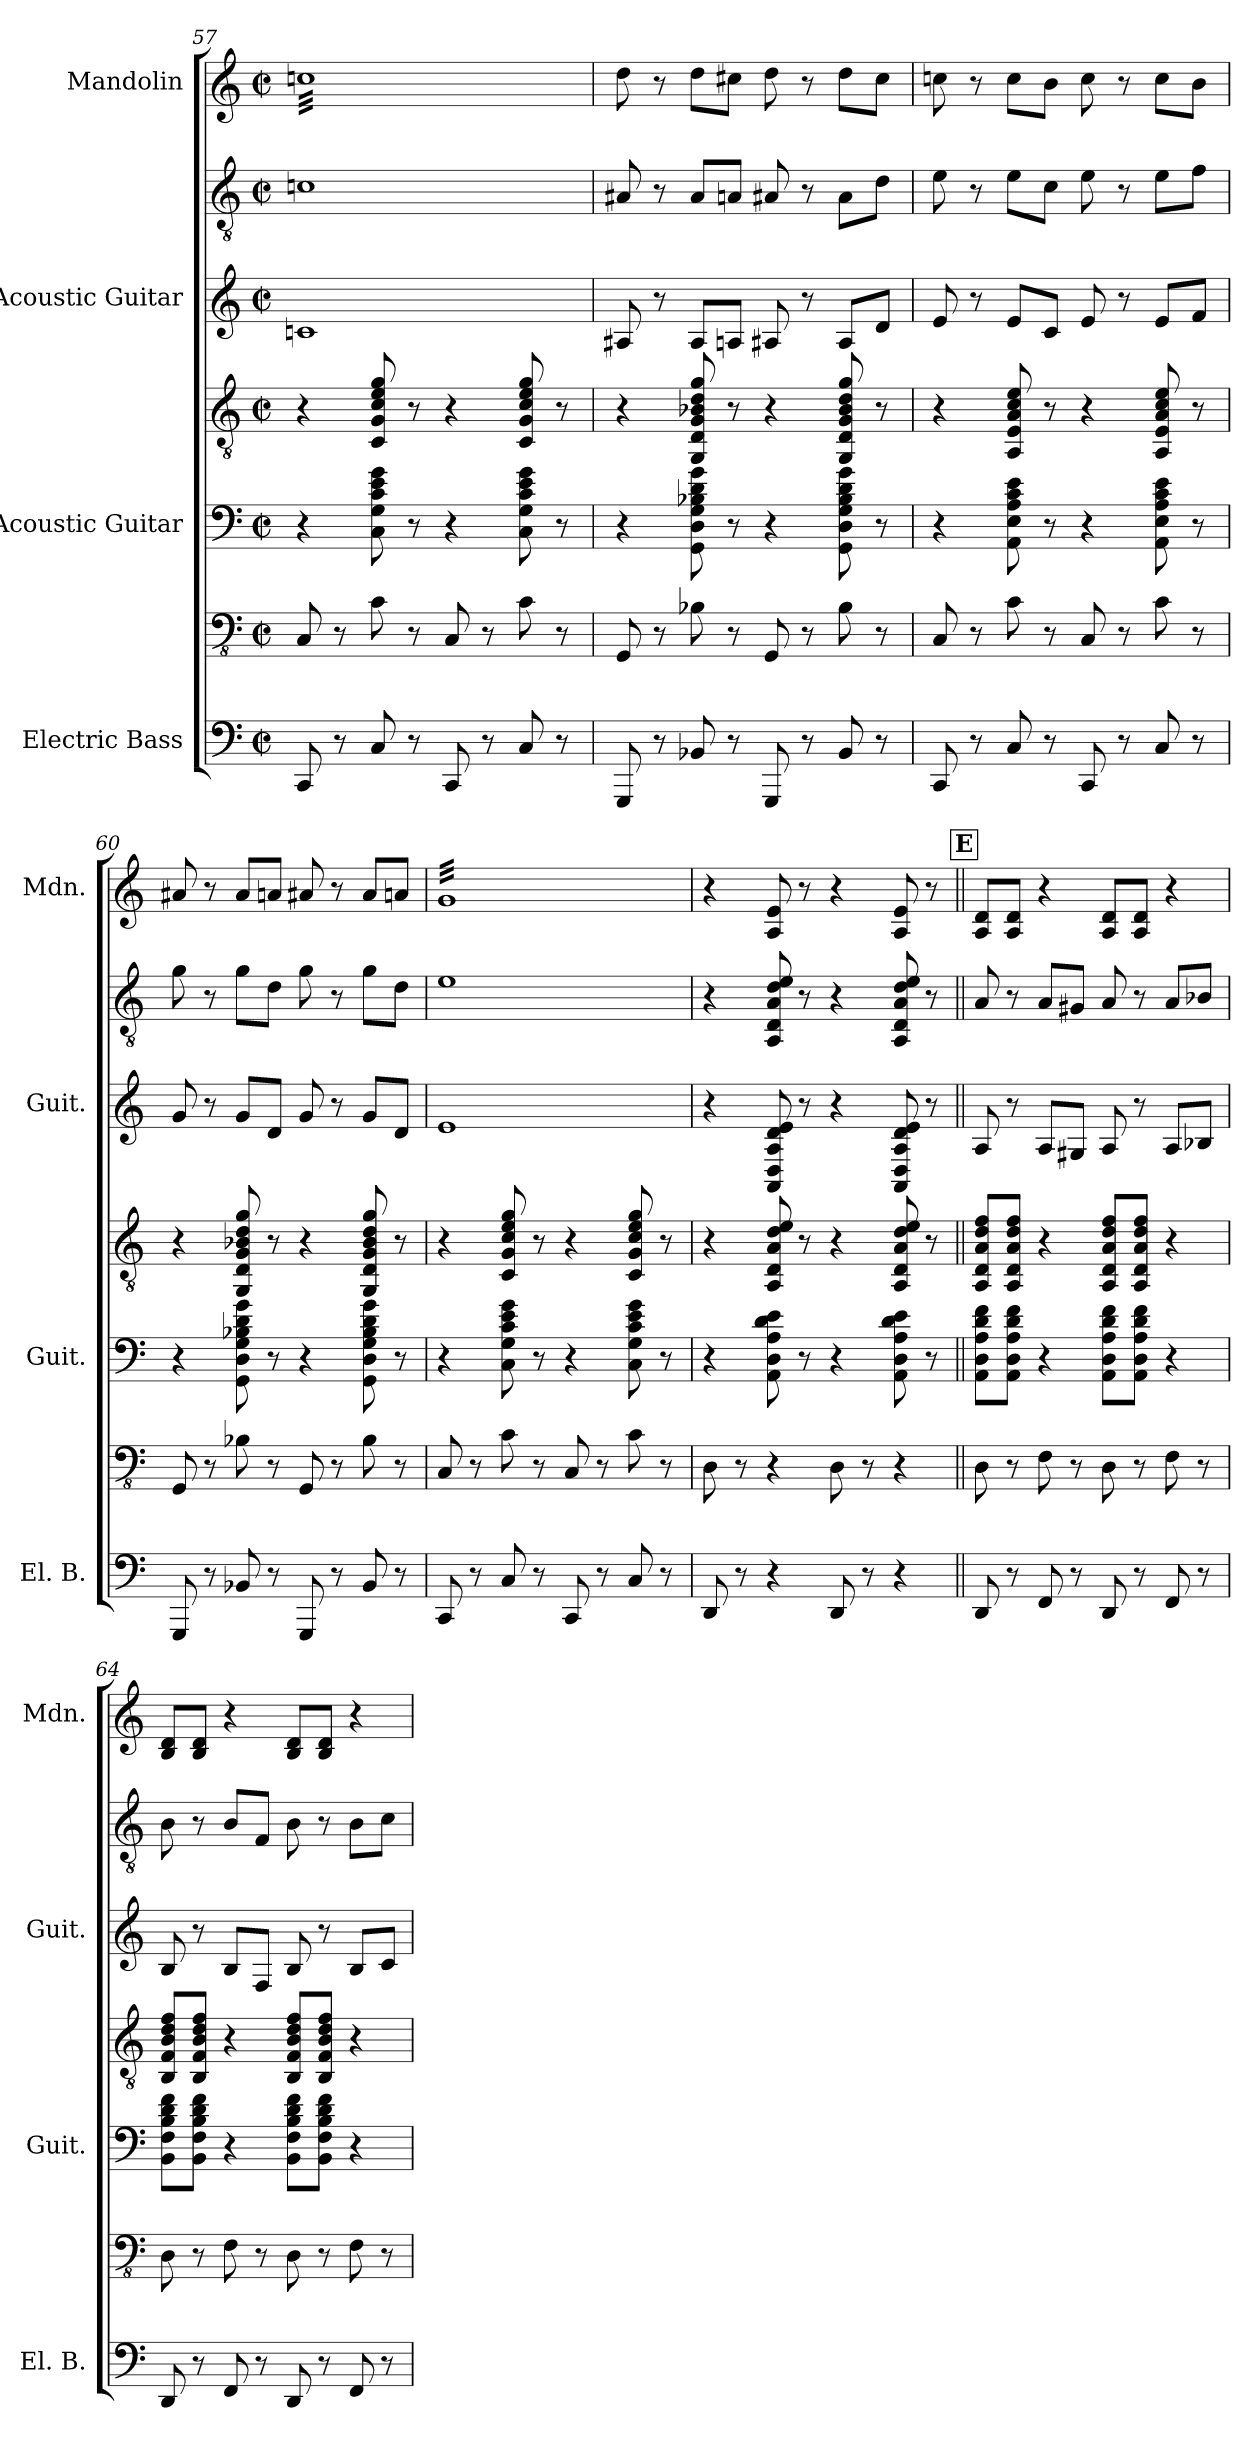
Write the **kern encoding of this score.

**kern	**kern	**kern	**kern	**kern	**kern	**kern
*part4	*part4	*part3	*part3	*part2	*part2	*part1
*staff7	*staff6	*staff5	*staff4	*staff3	*staff2	*staff1
*I"Electric Bass	*	*I"Acoustic Guitar	*	*I"Acoustic Guitar	*	*I"Mandolin
*I'El. B.	*	*I'Guit.	*	*I'Guit.	*	*I'Mdn.
*	*clefFv4	*	*clefGv2	*	*clefGv2	*clefG2
*k[]	*k[]	*k[]	*k[]	*k[]	*k[]	*k[]
*M2/2	*M2/2	*M2/2	*M2/2	*M2/2	*M2/2	*M2/2
*met(c|)	*met(c|)	*met(c|)	*met(c|)	*met(c|)	*met(c|)	*met(c|)
=57	=57	=57	=57	=57	=57	=57
*	*	*	*	*	*	*tremolo
8CC	8CC/	4r	4r	1cn	1cn	32ccnLLL
.	.	.	.	.	.	32ccn
.	.	.	.	.	.	32ccn
.	.	.	.	.	.	32ccn
8r	8r	.	.	.	.	32ccn
.	.	.	.	.	.	32ccn
.	.	.	.	.	.	32ccn
.	.	.	.	.	.	32ccn
8C	8C\	8C 8G 8c 8e 8g	8C/ 8G/ 8c/ 8e/ 8g/	.	.	32ccn
.	.	.	.	.	.	32ccn
.	.	.	.	.	.	32ccn
.	.	.	.	.	.	32ccn
8r	8r	8r	8r	.	.	32ccn
.	.	.	.	.	.	32ccn
.	.	.	.	.	.	32ccn
.	.	.	.	.	.	32ccn
8CC	8CC/	4r	4r	.	.	32ccn
.	.	.	.	.	.	32ccn
.	.	.	.	.	.	32ccn
.	.	.	.	.	.	32ccn
8r	8r	.	.	.	.	32ccn
.	.	.	.	.	.	32ccn
.	.	.	.	.	.	32ccn
.	.	.	.	.	.	32ccn
8C	8C\	8C 8G 8c 8e 8g	8C/ 8G/ 8c/ 8e/ 8g/	.	.	32ccn
.	.	.	.	.	.	32ccn
.	.	.	.	.	.	32ccn
.	.	.	.	.	.	32ccn
8r	8r	8r	8r	.	.	32ccn
.	.	.	.	.	.	32ccn
.	.	.	.	.	.	32ccn
.	.	.	.	.	.	32ccnJJJ
*	*	*	*	*	*	*Xtremolo
!!LO:PB:g=z
=58	=58	=58	=58	=58	=58	=58
8GGG	8GGG/	4r	4r	8A#	8A#X/	8dd\
8r	8r	.	.	8r	8r	8r
8BB-	8BB-X\	8GG 8D 8G 8B- 8d 8g	8GG/ 8D/ 8G/ 8B-X/ 8d/ 8g/	8A#L	8A#/L	8dd\L
8r	8r	8r	8r	8AJ	8An/J	8cc#X\J
8GGG	8GGG/	4r	4r	8A#	8A#X/	8dd\
8r	8r	.	.	8r	8r	8r
8BB-	8BB-\	8GG 8D 8G 8B- 8d 8g	8GG/ 8D/ 8G/ 8B-/ 8d/ 8g/	8A#L	8A#\L	8dd\L
8r	8r	8r	8r	8dJ	8d\J	8cc#\J
=59	=59	=59	=59	=59	=59	=59
8CC	8CC/	4r	4r	8e	8e\	8ccn\
8r	8r	.	.	8r	8r	8r
8C	8C\	8AA 8E 8A 8c 8e	8AA/ 8E/ 8A/ 8c/ 8e/	8eL	8e\L	8cc\L
8r	8r	8r	8r	8cJ	8c\J	8b\J
8CC	8CC/	4r	4r	8e	8e\	8cc\
8r	8r	.	.	8r	8r	8r
8C	8C\	8AA 8E 8A 8c 8e	8AA/ 8E/ 8A/ 8c/ 8e/	8eL	8e\L	8cc\L
8r	8r	8r	8r	8fJ	8f\J	8b\J
=60	=60	=60	=60	=60	=60	=60
8GGG	8GGG/	4r	4r	8g	8g\	8a#X/
8r	8r	.	.	8r	8r	8r
8BB-	8BB-X\	8GG 8D 8G 8B- 8d 8g	8GG/ 8D/ 8G/ 8B-X/ 8d/ 8g/	8gL	8g\L	8a#/L
8r	8r	8r	8r	8dJ	8d\J	8an/J
8GGG	8GGG/	4r	4r	8g	8g\	8a#X/
8r	8r	.	.	8r	8r	8r
8BB-	8BB-\	8GG 8D 8G 8B- 8d 8g	8GG/ 8D/ 8G/ 8B-/ 8d/ 8g/	8gL	8g\L	8a#/L
8r	8r	8r	8r	8dJ	8d\J	8an/J
=61	=61	=61	=61	=61	=61	=61
*	*	*	*	*	*	*tremolo
8CC	8CC/	4r	4r	1e	1e	32gLLL
.	.	.	.	.	.	32g
.	.	.	.	.	.	32g
.	.	.	.	.	.	32g
8r	8r	.	.	.	.	32g
.	.	.	.	.	.	32g
.	.	.	.	.	.	32g
.	.	.	.	.	.	32g
8C	8C\	8C 8G 8c 8e 8g	8C/ 8G/ 8c/ 8e/ 8g/	.	.	32g
.	.	.	.	.	.	32g
.	.	.	.	.	.	32g
.	.	.	.	.	.	32g
8r	8r	8r	8r	.	.	32g
.	.	.	.	.	.	32g
.	.	.	.	.	.	32g
.	.	.	.	.	.	32g
8CC	8CC/	4r	4r	.	.	32g
.	.	.	.	.	.	32g
.	.	.	.	.	.	32g
.	.	.	.	.	.	32g
8r	8r	.	.	.	.	32g
.	.	.	.	.	.	32g
.	.	.	.	.	.	32g
.	.	.	.	.	.	32g
8C	8C\	8C 8G 8c 8e 8g	8C/ 8G/ 8c/ 8e/ 8g/	.	.	32g
.	.	.	.	.	.	32g
.	.	.	.	.	.	32g
.	.	.	.	.	.	32g
8r	8r	8r	8r	.	.	32g
.	.	.	.	.	.	32g
.	.	.	.	.	.	32g
.	.	.	.	.	.	32gJJJ
*	*	*	*	*	*	*Xtremolo
=62	=62	=62	=62	=62	=62	=62
8DD	8DD\	4r	4r	4r	4r	4r
8r	8r	.	.	.	.	.
4r	4r	8AA 8D 8A 8d 8e	8AA/ 8D/ 8A/ 8d/ 8e/	8AA 8D 8A 8d 8e	8AA/ 8D/ 8A/ 8d/ 8e/	8A/ 8e/
.	.	8r	8r	8r	8r	8r
8DD	8DD\	4r	4r	4r	4r	4r
8r	8r	.	.	.	.	.
4r	4r	8AA 8D 8A 8d 8e	8AA/ 8D/ 8A/ 8d/ 8e/	8AA 8D 8A 8d 8e	8AA/ 8D/ 8A/ 8d/ 8e/	8A/ 8e/
.	.	8r	8r	8r	8r	8r
!!LO:REH:place=s1:a:B:fs=14:t=E
=63||	=63||	=63||	=63||	=63||	=63||	=63||
8DD	8DD\	8AA\ 8D\ 8A\ 8d\ 8f\L	8AA/ 8D/ 8A/ 8d/ 8f/L	8A	8A/	8A/ 8d/L
8r	8r	8AA\ 8D\ 8A\ 8d\ 8f\J	8AA/ 8D/ 8A/ 8d/ 8f/J	8r	8r	8A/ 8d/J
8FF	8FF\	4r	4r	8AL	8A/L	4r
8r	8r	.	.	8G#J	8G#X/J	.
8DD	8DD\	8AA\ 8D\ 8A\ 8d\ 8f\L	8AA/ 8D/ 8A/ 8d/ 8f/L	8A	8A/	8A/ 8d/L
8r	8r	8AA\ 8D\ 8A\ 8d\ 8f\J	8AA/ 8D/ 8A/ 8d/ 8f/J	8r	8r	8A/ 8d/J
8FF	8FF\	4r	4r	8AL	8A/L	4r
8r	8r	.	.	8B-J	8B-X/J	.
!!LO:PB:g=z
=64	=64	=64	=64	=64	=64	=64
8DD	8DD\	8BB\ 8F\ 8B\ 8d\ 8f\L	8BB/ 8F/ 8B/ 8d/ 8f/L	8B	8B\	8B/ 8d/L
8r	8r	8BB\ 8F\ 8B\ 8d\ 8f\J	8BB/ 8F/ 8B/ 8d/ 8f/J	8r	8r	8B/ 8d/J
8FF	8FF\	4r	4r	8BL	8B/L	4r
8r	8r	.	.	8FJ	8F/J	.
8DD	8DD\	8BB\ 8F\ 8B\ 8d\ 8f\L	8BB/ 8F/ 8B/ 8d/ 8f/L	8B	8B\	8B/ 8d/L
8r	8r	8BB\ 8F\ 8B\ 8d\ 8f\J	8BB/ 8F/ 8B/ 8d/ 8f/J	8r	8r	8B/ 8d/J
8FF	8FF\	4r	4r	8BL	8B\L	4r
8r	8r	.	.	8cJ	8c\J	.
=	=	=	=	=	=	=
*-	*-	*-	*-	*-	*-	*-
